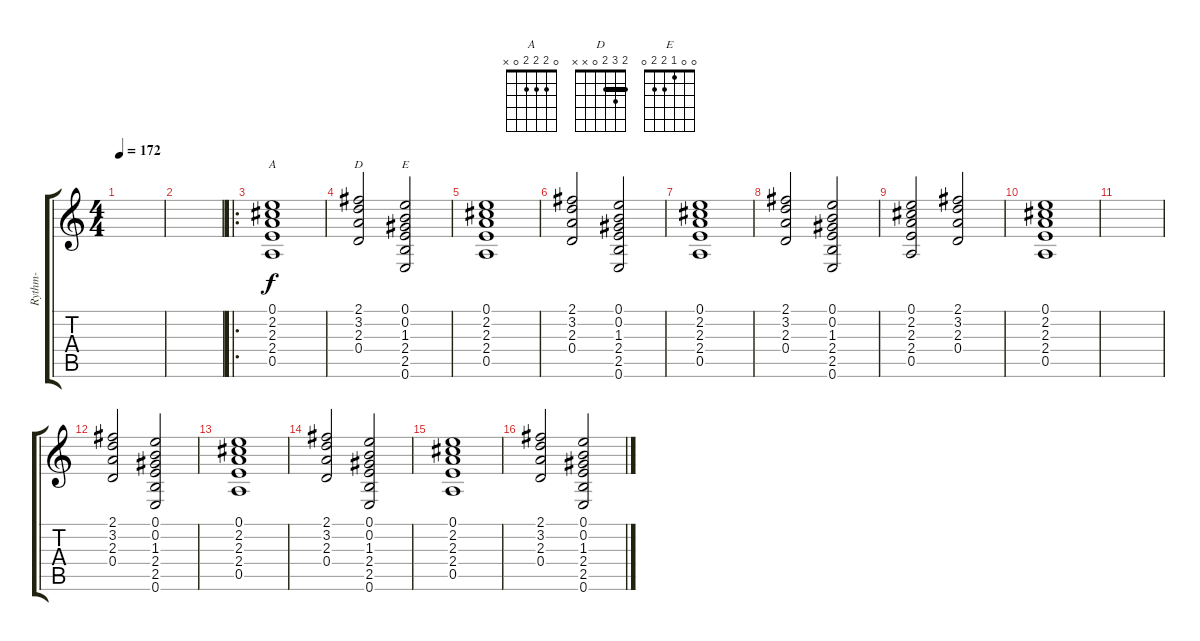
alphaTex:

\track ("Rythm-" "Rythm-") {instrument overdrivenguitar}
\staff {score tabs}
\tuning (E4 B3 G3 D3 A2 E2) {hide}
\chord ("A" 0 2 2 2 0 x)
\chord ("D" 2 3 2 0 x x) {barre 2}
\chord ("E" 0 0 1 2 2 0)
\ts (4 4)
\tempo 172
\clef g2
\ks c
|
|
\ro
(0.1 2.2 2.3 2.4 0.5).1{ch "A"} |
(2.1 3.2 2.3 0.4).2{ch "D"} (0.1 0.2 1.3 2.4 2.5 0.6).2{ch "E"} |
(0.1 2.2 2.3 2.4 0.5).1 |
(2.1 3.2 2.3 0.4).2 (0.1 0.2 1.3 2.4 2.5 0.6).2 |
(0.1 2.2 2.3 2.4 0.5).1 |
(2.1 3.2 2.3 0.4).2 (0.1 0.2 1.3 2.4 2.5 0.6).2 |
(0.1 2.2 2.3 2.4 0.5).2 (2.1 3.2 2.3 0.4).2 |
(0.1 2.2 2.3 2.4 0.5).1 |
|
(2.1 3.2 2.3 0.4).2 (0.1 0.2 1.3 2.4 2.5 0.6).2 |
(0.1 2.2 2.3 2.4 0.5).1 |
(2.1 3.2 2.3 0.4).2 (0.1 0.2 1.3 2.4 2.5 0.6).2 |
(0.1 2.2 2.3 2.4 0.5).1 |
(2.1 3.2 2.3 0.4).2 (0.1 0.2 1.3 2.4 2.5 0.6).2
